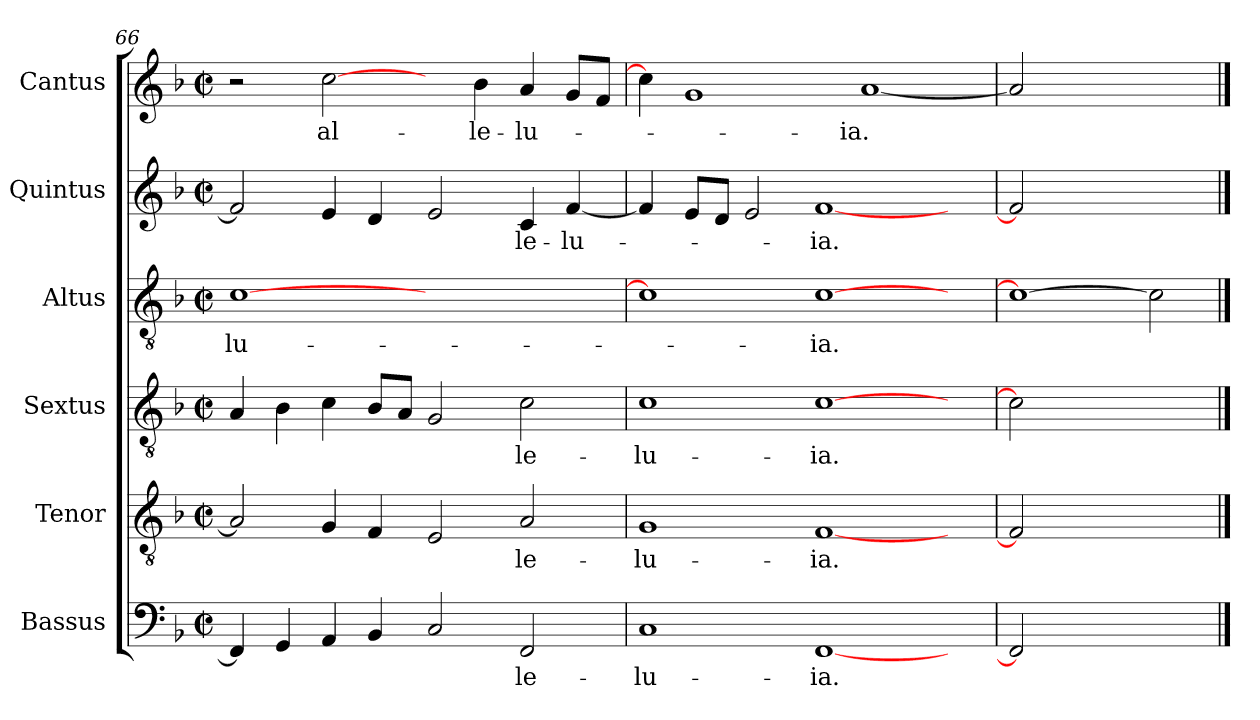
**kern	**text	**kern	**text	**kern	**text	**kern	**text	**kern	**text	**kern	**text
*part6	*part6	*part5	*part5	*part4	*part4	*part3	*part3	*part2	*part2	*part1	*part1
*staff6	*staff6	*staff5	*staff5	*staff4	*staff4	*staff3	*staff3	*staff2	*staff2	*staff1	*staff1
*I"Bassus	*	*I"Tenor	*	*I"Sextus	*	*I"Altus	*	*I"Quintus	*	*I"Cantus	*
*I'B	*	*I'T	*	*	*	*I'A	*	*	*	*I'C	*
*clefF4	*	*clefGv2	*	*clefGv2	*	*clefGv2	*	*clefG2	*	*clefG2	*
*k[b-]	*	*k[b-]	*	*k[b-]	*	*k[b-]	*	*k[b-]	*	*k[b-]	*
*F:	*	*F:	*	*F:	*	*F:	*	*F:	*	*F:	*
*M2/2	*	*M2/2	*	*M2/2	*	*M2/2	*	*M2/2	*	*M2/2	*
*met(c|)	*	*met(c|)	*	*met(c|)	*	*met(c|)	*	*met(c|)	*	*met(c|)	*
=66	=66	=66	=66	=66	=66	=66	=66	=66	=66	=66	=66
4FF/]	.	2A/]	.	4A/	.	[1c	-lu-	2f/]	.	2r	.
4GG/	.	.	.	4B-\	.	.	.	.	.	.	.
4AA/	.	4G/	.	4c\	.	.	.	4e/	.	[2cc\	al-
4BB-/	.	4F/	.	8B-/L	.	.	.	4d/	.	.	.
.	.	.	.	8A/J	.	.	.	.	.	.	.
2C/	.	2E/	.	2G/	.	1ryy	.	2e/	.	4ryy	.
.	.	.	.	.	.	.	.	.	.	4b-\	-le-
2FF/	-le-	2A/	-le-	2c\	-le-	.	.	4c/	-le-	4a/	-lu-
.	.	.	.	.	.	.	.	[4f/	-lu-	8g/L	.
.	.	.	.	.	.	.	.	.	.	8f/J	.
=67	=67	=67	=67	=67	=67	=67	=67	=67	=67	=67	=67
1C	-lu-	1G	-lu-	1c	-lu-	1c]	.	4f/]	.	4cc\]	.
.	.	.	.	.	.	.	.	8e/L	.	1g	.
.	.	.	.	.	.	.	.	8d/J	.	.	.
.	.	.	.	.	.	.	.	2e/	.	.	.
[1FF	-ia.	[1F	-ia.	[1c	-ia.	[1c	-ia.	[1f	-ia.	.	.
.	.	.	.	.	.	.	.	.	.	[1a	-ia.
4ryy	.	4ryy	.	4ryy	.	4ryy	.	4ryy	.	.	.
=68	=68	=68	=68	=68	=68	=68	=68	=68	=68	=68	=68
2FF/]	.	2F/]	.	2c\]	.	1c_	.	2f/]	.	2a/]	.
1ryy	.	1ryy	.	1ryy	.	.	.	1ryy	.	1ryy	.
.	.	.	.	.	.	2c\]	.	.	.	.	.
==	==	==	==	==	==	==	==	==	==	==	==
*-	*-	*-	*-	*-	*-	*-	*-	*-	*-	*-	*-
